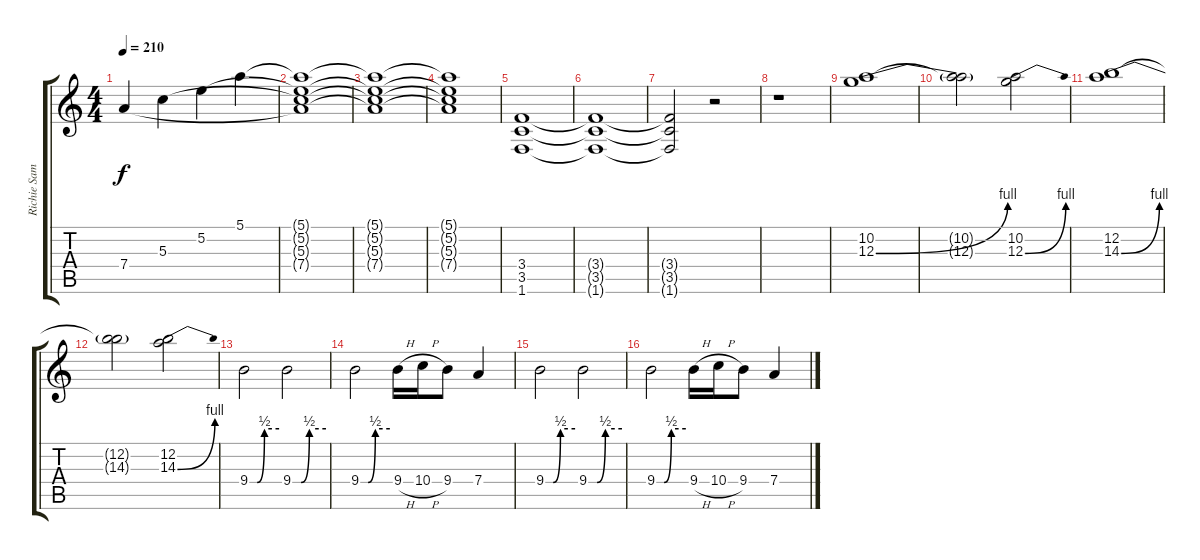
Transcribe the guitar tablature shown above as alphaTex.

\track ("Richie Sambora-2" "Richie Sam") {instrument distortionguitar}
\staff {score tabs}
\tuning (E4 B3 G3 D3 A2 E2) {hide}
\ts (4 4)
\tempo 210
\clef g2
\ks c
7.4.4{dy f volume 10} 5.3.4 5.2.4 5.1.4 |
(5.1{t} 5.2{t} 5.3{t} 7.4{t}).1 |
(5.1{t} 5.2{t} 5.3{t} 7.4{t}).1 |
(5.1{t} 5.2{t} 5.3{t} 7.4{t}).1 |
(3.4 3.5 1.6).1 |
(3.4{t} 3.5{t} 1.6{t}).1 |
(3.4{t} 3.5{t} 1.6{t}).2 r.2 |
r.1 |
(10.2 12.3{be (bend 0 0 60 4)}).1{volume 16} |
(10.2{t} 12.3{t}).2 (10.2 12.3{be (bend 0 0 60 4)}).2 |
(12.2 14.3{be (bend 0 0 60 4)}).1 |
(12.2{t} 14.3{t}).2 (12.2 14.3{be (bend 0 0 60 4)}).2 |
9.4{be (custom 0 0 15 0 30 2 60 2)}.2 9.4{be (custom 0 0 15 0 30 2 60 2)}.2 |
9.4{be (custom 0 0 15 0 30 2 60 2)}.2 9.4{h}.16 10.4{h}.16 9.4.8 7.4.4 |
9.4{be (custom 0 0 15 0 30 2 60 2)}.2 9.4{be (custom 0 0 15 0 30 2 60 2)}.2 |
9.4{be (custom 0 0 15 0 30 2 60 2)}.2 9.4{h}.16 10.4{h}.16 9.4.8 7.4.4
